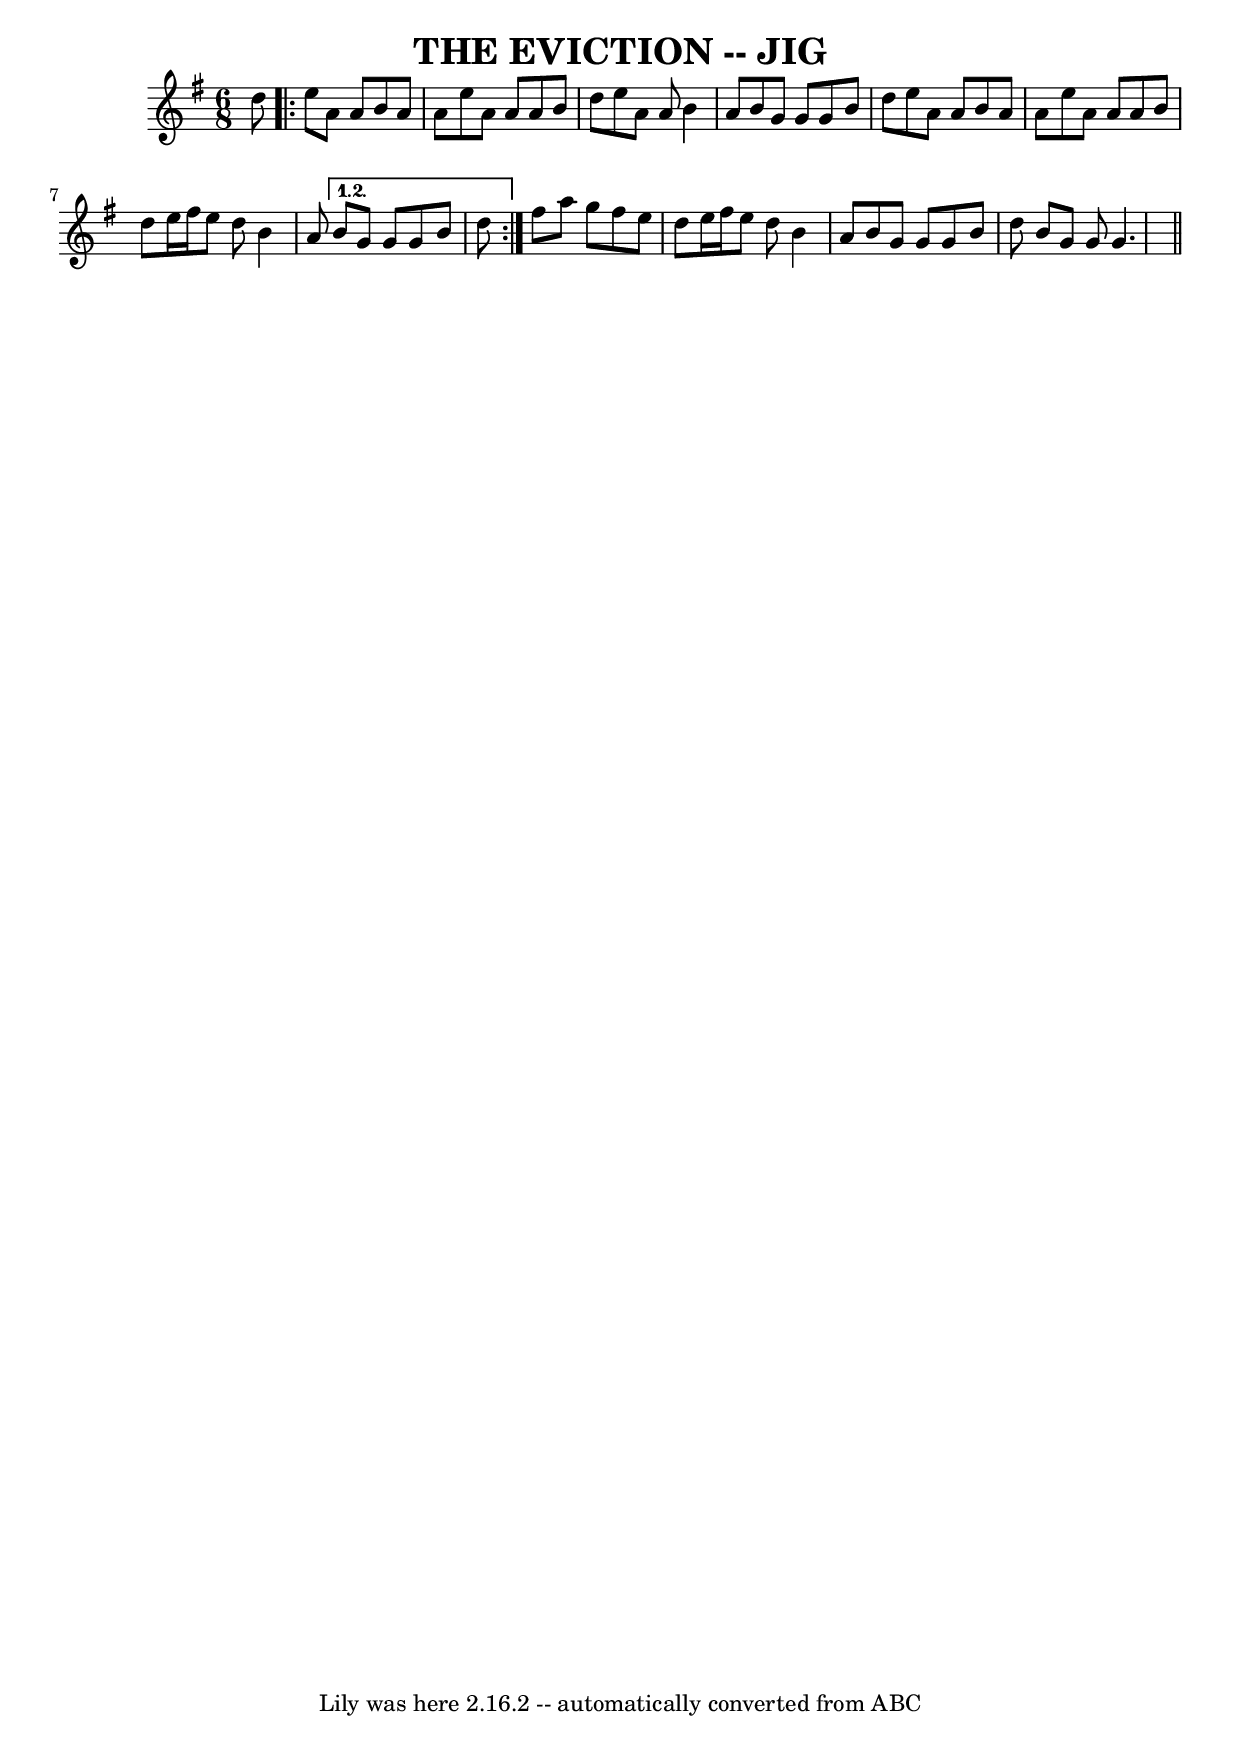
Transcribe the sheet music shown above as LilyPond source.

\version "2.16.2"
\include "Mammoth.ily"
\header {
  %% book = "Ryan's Mammoth Collection, p104"
  crossRefNumber = "1"
  footnotes = "\\\\\"Scat:ter the Mud\" in CRE 1.\\\\\"The Maids of Tramore\" Roche"
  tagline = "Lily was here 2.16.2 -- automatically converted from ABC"
  title = "THE EVICTION -- JIG"

}
voicedefault =  {


  \time 6/8 
  \key g \major d''8    
  \repeat volta 2 {
    e''8 a'8 a'8 b'8 
    a'8 a'8    |
    e''8 a'8 a'8 a'8 b'8 d''8    
    |
    e''8 a'8 a'8 b'4 a'8    |
    b'8 g'8 g'8    
    g'8 b'8 d''8    |
    e''8 a'8 a'8 b'8 a'8 a'8    
    |
    e''8 a'8 a'8 a'8 b'8 d''8    |
    e''16    
    fis''16 e''8 d''8 b'4 a'8    
  } \alternative{{ b'8 g'8 g'8   
		   g'8 b'8 d''8    
		 } 
	       } fis''8 a''8 g''8 fis''8 e''8    
  d''8    |
  e''16 fis''16 e''8 d''8 b'4 a'8    |
  
  b'8 g'8 g'8 g'8 b'8 d''8    \bar ":|" b'8 g'8 g'8    
  g'4.    \bar "||"   

}

\score{
  <<

    \context Staff="default"
    {
      \voicedefault 
      
    }

  >>
  \layout {
    
  }
  \midi {
  }

}
